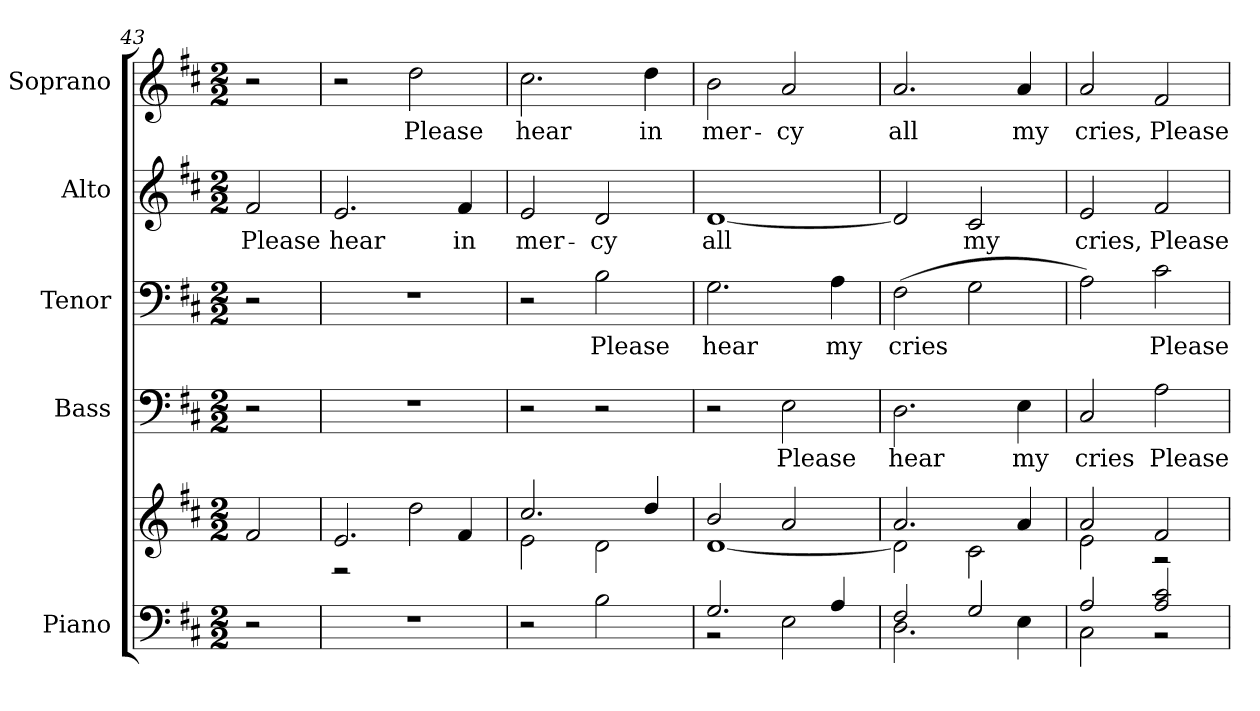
**kern	**kern	**kern	**text	**kern	**text	**kern	**text	**kern	**text
*part5	*part5	*part4	*part4	*part3	*part3	*part2	*part2	*part1	*part1
*staff6	*staff5	*staff4	*staff4	*staff3	*staff3	*staff2	*staff2	*staff1	*staff1
*I"Piano	*	*I"Bass	*	*I"Tenor	*	*I"Alto	*	*I"Soprano	*
*I'Pno.	*	*I'B.	*	*I'T.	*	*I'A.	*	*I'S.	*
*clefF4	*clefG2	*clefF4	*	*clefF4	*	*clefG2	*	*clefG2	*
*k[f#c#]	*k[f#c#]	*k[f#c#]	*	*k[f#c#]	*	*k[f#c#]	*	*k[f#c#]	*
*D:	*D:	*D:	*	*D:	*	*D:	*	*D:	*
*M2/2	*M2/2	*M2/2	*	*M2/2	*	*M2/2	*	*M2/2	*
=43	=43	=43	=43	=43	=43	=43	=43	=43	=43
!	!	!	!	!	!	!	!LO:LY:b:color=#000000	!	!
2r	2f#i/	2r	.	2r	.	2f#i/	Please	2r	.
=44	=44	=44	=44	=44	=44	=44	=44	=44	=44
*	*^	*	*	*	*	*	*	*	*
!	!	!	!	!	!	!	!	!LO:LY:b:color=#000000	!	!
1r	2.ei/	2r	1r	.	1r	.	2.ei/	hear	2r	.
!	!	!	!	!	!	!	!	!	!	!LO:LY:b:color=#000000
.	.	2ddi\	.	.	.	.	.	.	2ddi\	Please
!	!	!	!	!	!	!	!	!LO:LY:b:color=#000000	!	!
.	4f#i/	.	.	.	.	.	4f#i/	in	.	.
=45	=45	=45	=45	=45	=45	=45	=45	=45	=45	=45
!	!	!	!	!	!	!	!	!LO:LY:b:color=#000000	!	!
!	!	!	!	!	!	!	!	!	!	!LO:LY:b:color=#000000
2r	2.cc#i/	2ei\	2r	.	2r	.	2ei/	mer-	2.cc#i\	hear
!	!	!	!	!	!	!LO:LY:b:color=#000000	!	!	!	!
!	!	!	!	!	!	!	!	!LO:LY:b:color=#000000	!	!
2Bi\	.	2di\	2r	.	2Bi\	Please	2di/	-cy	.	.
!	!	!	!	!	!	!	!	!	!	!LO:LY:b:color=#000000
.	4ddi/	.	.	.	.	.	.	.	4ddi\	in
!!LO:PB:g=z
=46	=46	=46	=46	=46	=46	=46	=46	=46	=46	=46
*^	*	*	*	*	*	*	*	*	*	*
!	!	!	!	!	!	!	!LO:LY:b:color=#000000	!	!	!	!
!	!	!	!	!	!	!	!	!	!LO:LY:b:color=#000000	!	!
!	!	!	!	!	!	!	!	!	!	!	!LO:LY:b:color=#000000
2.Gi/	2r	2bi/	[<1di	2r	.	2.Gi\	hear	[<1di	all	2bi\	mer-
!	!	!	!	!	!LO:LY:b:color=#000000	!	!	!	!	!	!
!	!	!	!	!	!	!	!	!	!	!	!LO:LY:b:color=#000000
.	2Ei\	2ai/	.	2Ei\	Please	.	.	.	.	2ai/	-cy
!	!	!	!	!	!	!	!LO:LY:b:color=#000000	!	!	!	!
4Ai/	.	.	.	.	.	4Ai\	my	.	.	.	.
=47	=47	=47	=47	=47	=47	=47	=47	=47	=47	=47	=47
!	!	!	!	!	!LO:LY:b:color=#000000	!	!	!	!	!	!
!	!	!	!	!	!	!	!LO:LY:b:color=#000000	!	!	!	!
!	!	!	!	!	!	!	!	!	!	!	!LO:LY:b:color=#000000
2F#i/	2.Di\	2.ai/	2di\]	2.Di\	hear	(2F#i\	cries	2di/]	.	2.ai/	all
!	!	!	!	!	!	!	!	!	!LO:LY:b:color=#000000	!	!
2Gi/	.	.	2c#i\	.	.	2Gi\	.	2c#i/	my	.	.
!	!	!	!	!	!LO:LY:b:color=#000000	!	!	!	!	!	!
!	!	!	!	!	!	!	!	!	!	!	!LO:LY:b:color=#000000
.	4Ei\	4ai/	.	4Ei\	my	.	.	.	.	4ai/	my
=48	=48	=48	=48	=48	=48	=48	=48	=48	=48	=48	=48
!	!	!	!	!	!LO:LY:b:color=#000000	!	!	!	!	!	!
!	!	!	!	!	!	!	!	!	!LO:LY:b:color=#000000	!	!
!	!	!	!	!	!	!	!	!	!	!	!LO:LY:b:color=#000000
2Ai/	2C#i\	2ai/	2ei\	2C#i/	cries	2Ai\)	.	2ei/	cries,	2ai/	cries,
!	!	!	!	!	!LO:LY:b:color=#000000	!	!	!	!	!	!
!	!	!	!	!	!	!	!LO:LY:b:color=#000000	!	!	!	!
!	!	!	!	!	!	!	!	!	!LO:LY:b:color=#000000	!	!
!	!	!	!	!	!	!	!	!	!	!	!LO:LY:b:color=#000000
2Ai/ 2c#i	2r	2f#i/	2r	2Ai\	Please	2c#i\	Please	2f#i/	Please	2f#i/	Please
*v	*v	*	*	*	*	*	*	*	*	*	*
*	*v	*v	*	*	*	*	*	*	*	*
=	=	=	=	=	=	=	=	=	=
*-	*-	*-	*-	*-	*-	*-	*-	*-	*-
